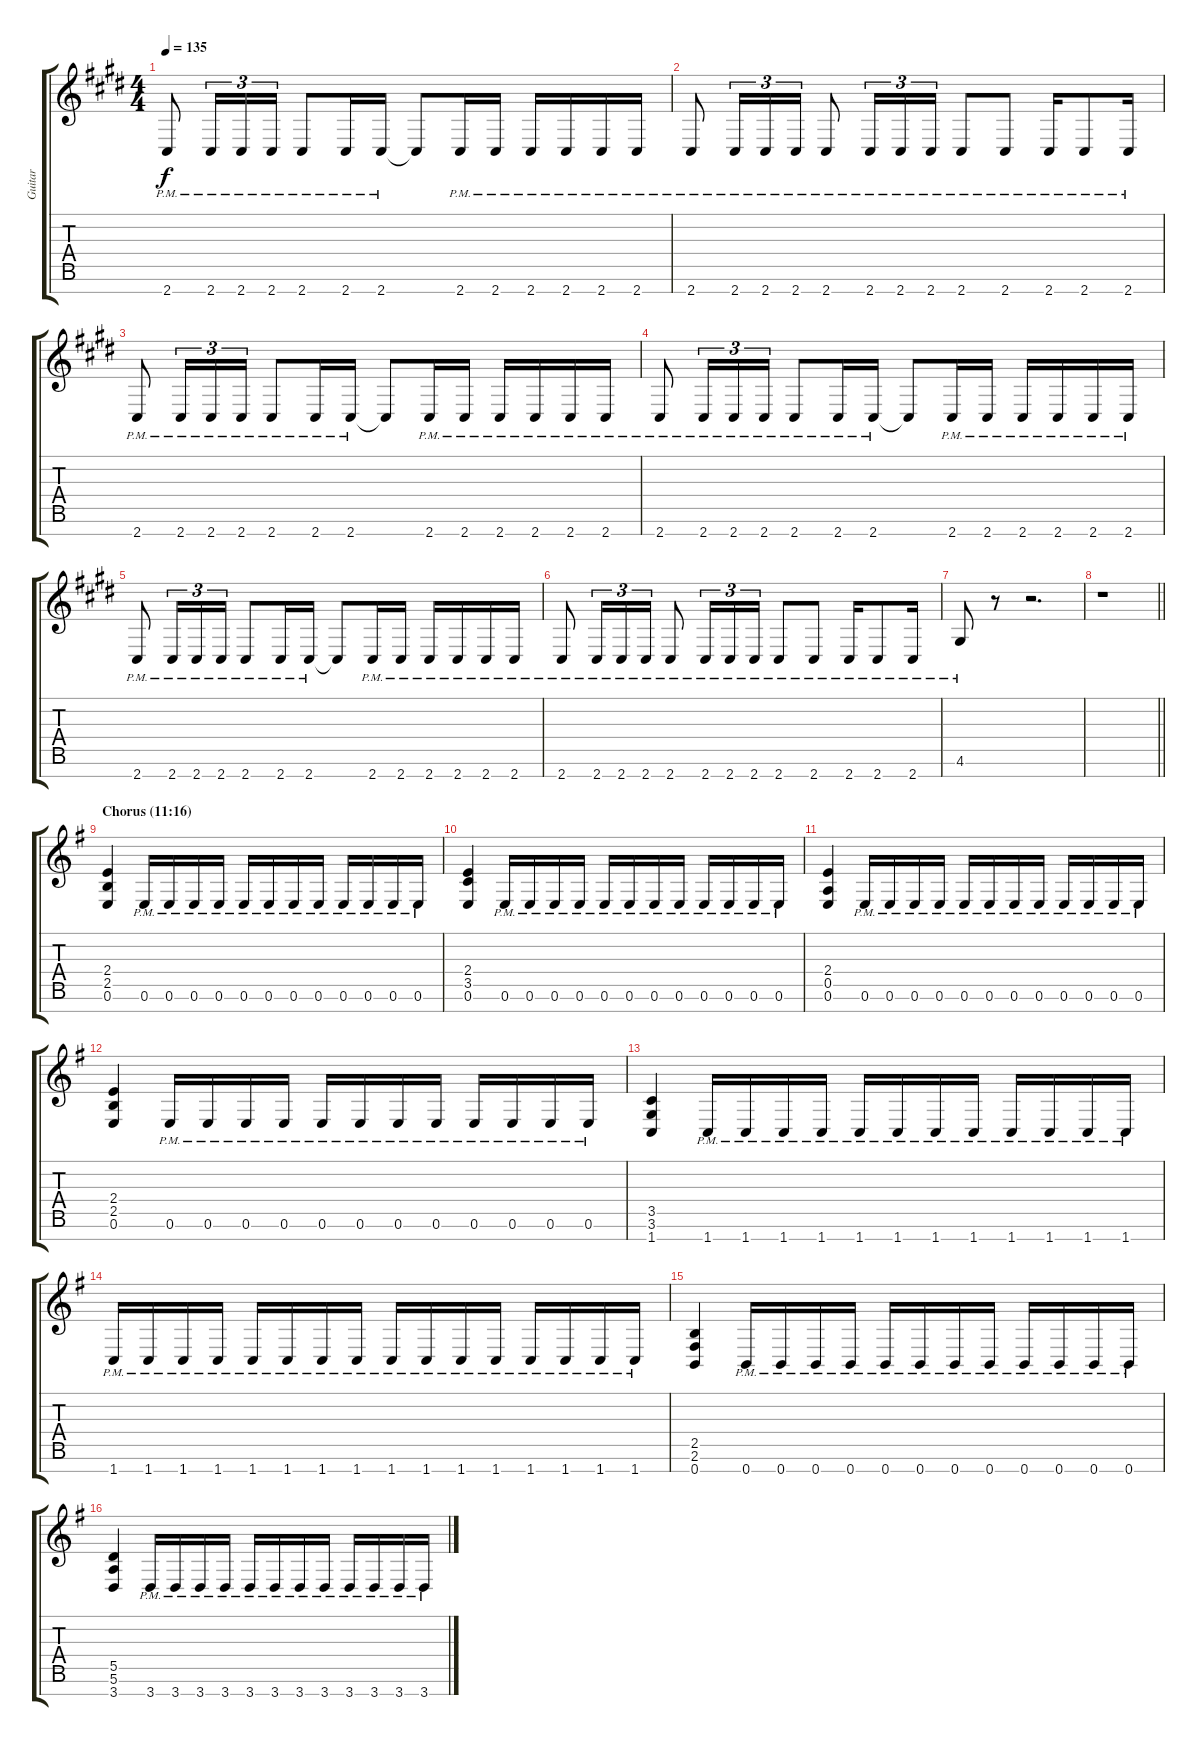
\track ("Guitar" "Guitar") {instrument distortionguitar}
\staff {score tabs}
\tuning (E4 B3 G3 D3 A2 E2 B1) {hide}
\ts (4 4)
\tempo 135
\clef g2
\ks c#minor
2.7{pm}.8{dy f} 2.7{pm}.16{tu (3 2)} 2.7{pm}.16{tu (3 2)} 2.7{pm}.16{tu (3 2)} 2.7{pm}.8 2.7{pm}.16 2.7{pm}.16 2.7{t}.8 2.7{pm}.16 2.7{pm}.16 2.7{pm}.16 2.7{pm}.16 2.7{pm}.16 2.7{pm}.16 |
2.7{pm}.8 2.7{pm}.16{tu (3 2)} 2.7{pm}.16{tu (3 2)} 2.7{pm}.16{tu (3 2)} 2.7{pm}.8 2.7{pm}.16{tu (3 2)} 2.7{pm}.16{tu (3 2)} 2.7{pm}.16{tu (3 2)} 2.7{pm}.8 2.7{pm}.8 2.7{pm}.16 2.7{pm}.8 2.7{pm}.16 |
2.7{pm}.8 2.7{pm}.16{tu (3 2)} 2.7{pm}.16{tu (3 2)} 2.7{pm}.16{tu (3 2)} 2.7{pm}.8 2.7{pm}.16 2.7{pm}.16 2.7{t}.8 2.7{pm}.16 2.7{pm}.16 2.7{pm}.16 2.7{pm}.16 2.7{pm}.16 2.7{pm}.16 |
2.7{pm}.8 2.7{pm}.16{tu (3 2)} 2.7{pm}.16{tu (3 2)} 2.7{pm}.16{tu (3 2)} 2.7{pm}.8 2.7{pm}.16 2.7{pm}.16 2.7{t}.8 2.7{pm}.16 2.7{pm}.16 2.7{pm}.16 2.7{pm}.16 2.7{pm}.16 2.7{pm}.16 |
2.7{pm}.8 2.7{pm}.16{tu (3 2)} 2.7{pm}.16{tu (3 2)} 2.7{pm}.16{tu (3 2)} 2.7{pm}.8 2.7{pm}.16 2.7{pm}.16 2.7{t}.8 2.7{pm}.16 2.7{pm}.16 2.7{pm}.16 2.7{pm}.16 2.7{pm}.16 2.7{pm}.16 |
2.7{pm}.8 2.7{pm}.16{tu (3 2)} 2.7{pm}.16{tu (3 2)} 2.7{pm}.16{tu (3 2)} 2.7{pm}.8 2.7{pm}.16{tu (3 2)} 2.7{pm}.16{tu (3 2)} 2.7{pm}.16{tu (3 2)} 2.7{pm}.8 2.7{pm}.8 2.7{pm}.16 2.7{pm}.8 2.7{pm}.16 |
4.6{pm}.8 r.8 r.2{d} |
\barLineRight lightlight
r.1 |
\section ("" "Chorus (11:16)")
\ks eminor
(2.4 2.5 0.6).4 0.6{pm}.16 0.6{pm}.16 0.6{pm}.16 0.6{pm}.16 0.6{pm}.16 0.6{pm}.16 0.6{pm}.16 0.6{pm}.16 0.6{pm}.16 0.6{pm}.16 0.6{pm}.16 0.6{pm}.16 |
(2.4 3.5 0.6).4 0.6{pm}.16 0.6{pm}.16 0.6{pm}.16 0.6{pm}.16 0.6{pm}.16 0.6{pm}.16 0.6{pm}.16 0.6{pm}.16 0.6{pm}.16 0.6{pm}.16 0.6{pm}.16 0.6{pm}.16 |
(2.4 0.5 0.6).4 0.6{pm}.16 0.6{pm}.16 0.6{pm}.16 0.6{pm}.16 0.6{pm}.16 0.6{pm}.16 0.6{pm}.16 0.6{pm}.16 0.6{pm}.16 0.6{pm}.16 0.6{pm}.16 0.6{pm}.16 |
(2.4 2.5 0.6).4 0.6{pm}.16 0.6{pm}.16 0.6{pm}.16 0.6{pm}.16 0.6{pm}.16 0.6{pm}.16 0.6{pm}.16 0.6{pm}.16 0.6{pm}.16 0.6{pm}.16 0.6{pm}.16 0.6{pm}.16 |
(3.5 3.6 1.7).4 1.7{pm}.16 1.7{pm}.16 1.7{pm}.16 1.7{pm}.16 1.7{pm}.16 1.7{pm}.16 1.7{pm}.16 1.7{pm}.16 1.7{pm}.16 1.7{pm}.16 1.7{pm}.16 1.7{pm}.16 |
1.7{pm}.16 1.7{pm}.16 1.7{pm}.16 1.7{pm}.16 1.7{pm}.16 1.7{pm}.16 1.7{pm}.16 1.7{pm}.16 1.7{pm}.16 1.7{pm}.16 1.7{pm}.16 1.7{pm}.16 1.7{pm}.16 1.7{pm}.16 1.7{pm}.16 1.7{pm}.16 |
(2.5 2.6 0.7).4 0.7{pm}.16 0.7{pm}.16 0.7{pm}.16 0.7{pm}.16 0.7{pm}.16 0.7{pm}.16 0.7{pm}.16 0.7{pm}.16 0.7{pm}.16 0.7{pm}.16 0.7{pm}.16 0.7{pm}.16 |
(5.5 5.6 3.7).4 3.7{pm}.16 3.7{pm}.16 3.7{pm}.16 3.7{pm}.16 3.7{pm}.16 3.7{pm}.16 3.7{pm}.16 3.7{pm}.16 3.7{pm}.16 3.7{pm}.16 3.7{pm}.16 3.7{pm}.16
